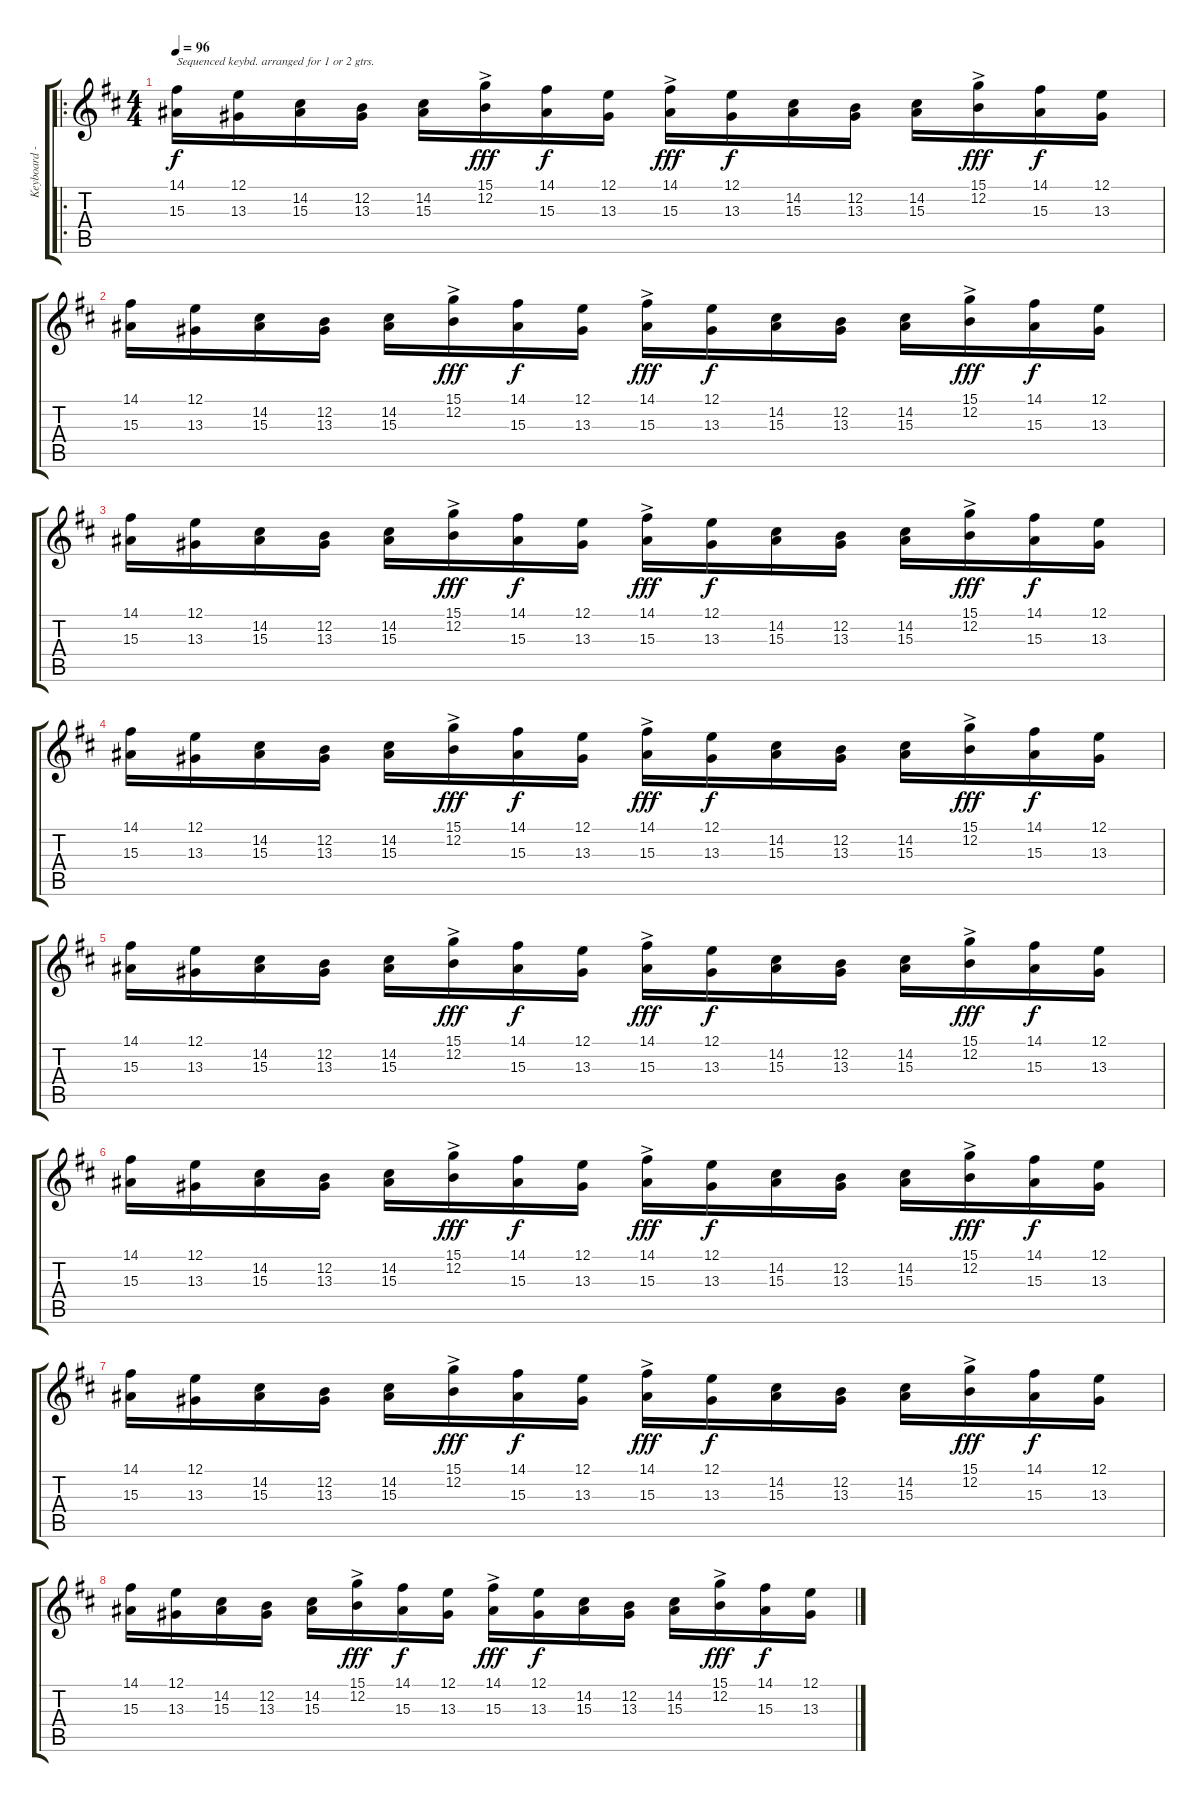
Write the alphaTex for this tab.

\track ("Keyboard - Stuart Chatwood" "Keyboard -") {instrument stringensemble1}
\staff {score tabs}
\tuning (E4 B3 G3 E3 B2 E2) {hide}
\ro
\ts (4 4)
\tempo 96
\clef g2
\ks d
(14.1 15.3).16{txt "Sequenced keybd. arranged for 1 or 2 gtrs." dy f} (12.1 13.3).16 (14.2 15.3).16 (12.2 13.3).16 (14.2 15.3).16 (15.1{ac} 12.2{ac}).16{dy fff} (14.1 15.3).16{dy f} (12.1 13.3).16 (14.1{ac} 15.3{ac}).16{dy fff} (12.1 13.3).16{dy f} (14.2 15.3).16 (12.2 13.3).16 (14.2 15.3).16 (15.1{ac} 12.2{ac}).16{dy fff} (14.1 15.3).16{dy f} (12.1 13.3).16 |
(14.1 15.3).16 (12.1 13.3).16 (14.2 15.3).16 (12.2 13.3).16 (14.2 15.3).16 (15.1{ac} 12.2{ac}).16{dy fff} (14.1 15.3).16{dy f} (12.1 13.3).16 (14.1{ac} 15.3{ac}).16{dy fff} (12.1 13.3).16{dy f} (14.2 15.3).16 (12.2 13.3).16 (14.2 15.3).16 (15.1{ac} 12.2{ac}).16{dy fff} (14.1 15.3).16{dy f} (12.1 13.3).16 |
(14.1 15.3).16 (12.1 13.3).16 (14.2 15.3).16 (12.2 13.3).16 (14.2 15.3).16 (15.1{ac} 12.2{ac}).16{dy fff} (14.1 15.3).16{dy f} (12.1 13.3).16 (14.1{ac} 15.3{ac}).16{dy fff} (12.1 13.3).16{dy f} (14.2 15.3).16 (12.2 13.3).16 (14.2 15.3).16 (15.1{ac} 12.2{ac}).16{dy fff} (14.1 15.3).16{dy f} (12.1 13.3).16 |
(14.1 15.3).16 (12.1 13.3).16 (14.2 15.3).16 (12.2 13.3).16 (14.2 15.3).16 (15.1{ac} 12.2{ac}).16{dy fff} (14.1 15.3).16{dy f} (12.1 13.3).16 (14.1{ac} 15.3{ac}).16{dy fff} (12.1 13.3).16{dy f} (14.2 15.3).16 (12.2 13.3).16 (14.2 15.3).16 (15.1{ac} 12.2{ac}).16{dy fff} (14.1 15.3).16{dy f} (12.1 13.3).16 |
(14.1 15.3).16 (12.1 13.3).16 (14.2 15.3).16 (12.2 13.3).16 (14.2 15.3).16 (15.1{ac} 12.2{ac}).16{dy fff} (14.1 15.3).16{dy f} (12.1 13.3).16 (14.1{ac} 15.3{ac}).16{dy fff} (12.1 13.3).16{dy f} (14.2 15.3).16 (12.2 13.3).16 (14.2 15.3).16 (15.1{ac} 12.2{ac}).16{dy fff} (14.1 15.3).16{dy f} (12.1 13.3).16 |
(14.1 15.3).16 (12.1 13.3).16 (14.2 15.3).16 (12.2 13.3).16 (14.2 15.3).16 (15.1{ac} 12.2{ac}).16{dy fff} (14.1 15.3).16{dy f} (12.1 13.3).16 (14.1{ac} 15.3{ac}).16{dy fff} (12.1 13.3).16{dy f} (14.2 15.3).16 (12.2 13.3).16 (14.2 15.3).16 (15.1{ac} 12.2{ac}).16{dy fff} (14.1 15.3).16{dy f} (12.1 13.3).16 |
(14.1 15.3).16 (12.1 13.3).16 (14.2 15.3).16 (12.2 13.3).16 (14.2 15.3).16 (15.1{ac} 12.2{ac}).16{dy fff} (14.1 15.3).16{dy f} (12.1 13.3).16 (14.1{ac} 15.3{ac}).16{dy fff} (12.1 13.3).16{dy f} (14.2 15.3).16 (12.2 13.3).16 (14.2 15.3).16 (15.1{ac} 12.2{ac}).16{dy fff} (14.1 15.3).16{dy f} (12.1 13.3).16 |
(14.1 15.3).16 (12.1 13.3).16 (14.2 15.3).16 (12.2 13.3).16 (14.2 15.3).16 (15.1{ac} 12.2{ac}).16{dy fff} (14.1 15.3).16{dy f} (12.1 13.3).16 (14.1{ac} 15.3{ac}).16{dy fff} (12.1 13.3).16{dy f} (14.2 15.3).16 (12.2 13.3).16 (14.2 15.3).16 (15.1{ac} 12.2{ac}).16{dy fff} (14.1 15.3).16{dy f} (12.1 13.3).16
